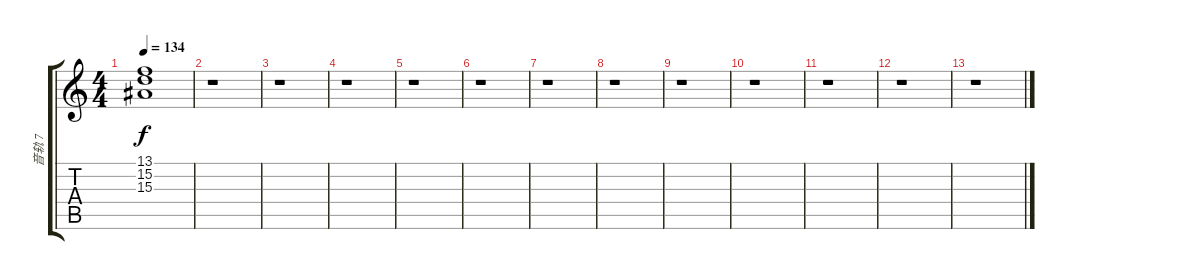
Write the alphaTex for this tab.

\track ("音轨 7" "音轨 7") {instrument stringensemble1}
\staff {score tabs}
\tuning (E4 B3 G3 D3 A2 E2) {hide}
\ts (4 4)
\tempo 134
\clef g2
\ks c
(13.1{t} 15.2{t} 15.3{t}).1{dy f} |
r.1 |
r.1 |
r.1 |
r.1 |
r.1 |
r.1 |
r.1 |
r.1 |
r.1 |
r.1 |
r.1 |
r.1
